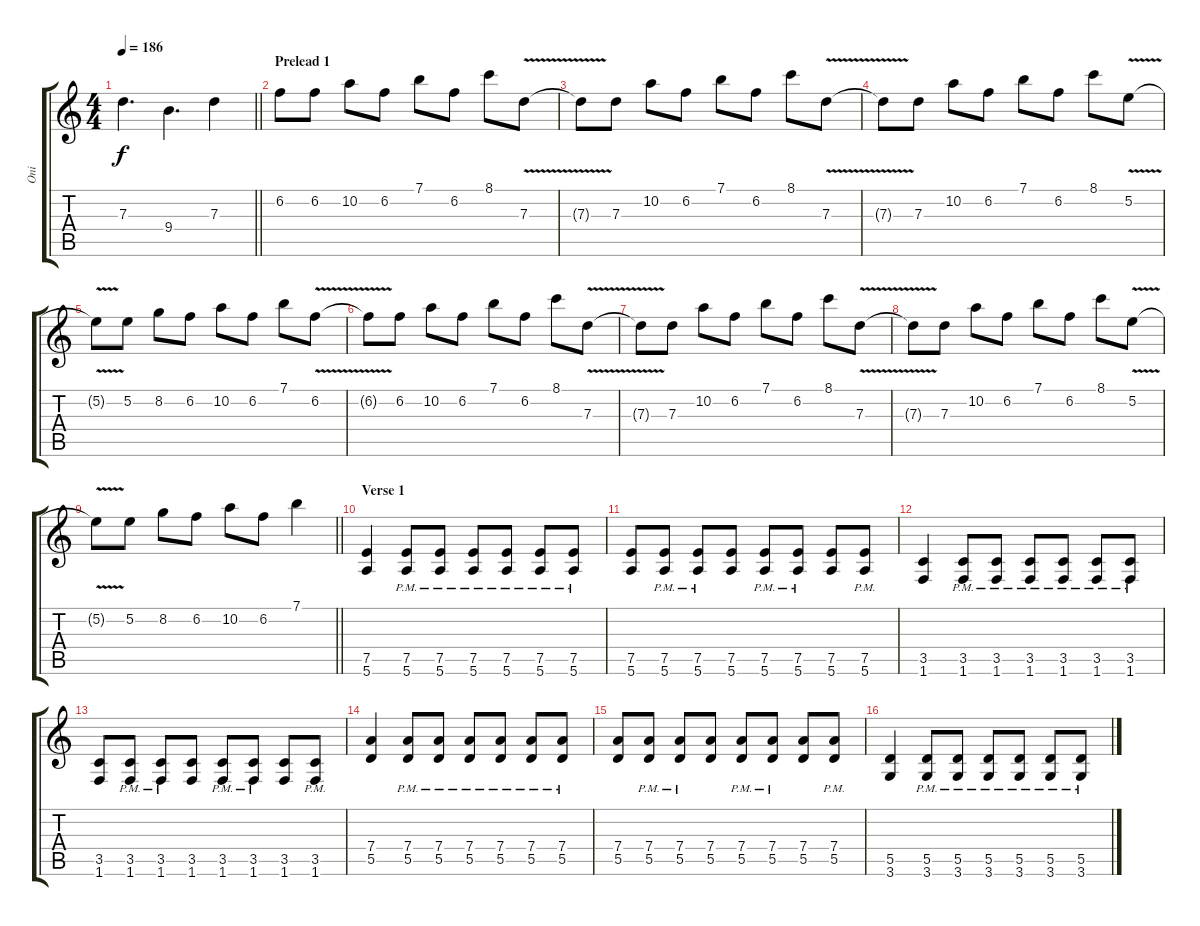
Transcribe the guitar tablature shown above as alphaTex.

\track ("Oni" "Oni") {instrument distortionguitar}
\staff {score tabs}
\tuning (E4 B3 G3 D3 A2 E2) {hide}
\ts (4 4)
\tempo 186
\clef g2
\barLineRight lightlight
\ks c
7.3.4{d dy f} 9.4.4{d} 7.3.4 |
\section ("" "Prelead 1")
6.2.8 6.2.8 10.2.8 6.2.8 7.1.8 6.2.8 8.1.8 7.3{v}.8 |
7.3{t}.8 7.3.8 10.2.8 6.2.8 7.1.8 6.2.8 8.1.8 7.3{v}.8 |
7.3{t}.8 7.3.8 10.2.8 6.2.8 7.1.8 6.2.8 8.1.8 5.2{v}.8 |
5.2{t}.8 5.2.8 8.2.8 6.2.8 10.2.8 6.2.8 7.1.8 6.2{v}.8 |
6.2{t}.8 6.2.8 10.2.8 6.2.8 7.1.8 6.2.8 8.1.8 7.3{v}.8 |
7.3{t}.8 7.3.8 10.2.8 6.2.8 7.1.8 6.2.8 8.1.8 7.3{v}.8 |
7.3{t}.8 7.3.8 10.2.8 6.2.8 7.1.8 6.2.8 8.1.8 5.2{v}.8 |
\barLineRight lightlight
5.2{t}.8 5.2.8 8.2.8 6.2.8 10.2.8 6.2.8 7.1.4 |
\section ("" "Verse 1")
(7.5 5.6).4 (7.5{pm} 5.6{pm}).8 (7.5{pm} 5.6{pm}).8 (7.5{pm} 5.6{pm}).8 (7.5{pm} 5.6{pm}).8 (7.5{pm} 5.6{pm}).8 (7.5{pm} 5.6{pm}).8 |
(7.5 5.6).8 (7.5{pm} 5.6{pm}).8 (7.5{pm} 5.6{pm}).8 (7.5 5.6).8 (7.5{pm} 5.6{pm}).8 (7.5{pm} 5.6{pm}).8 (7.5 5.6).8 (7.5{pm} 5.6{pm}).8 |
(3.5 1.6).4 (3.5{pm} 1.6{pm}).8 (3.5{pm} 1.6{pm}).8 (3.5{pm} 1.6{pm}).8 (3.5{pm} 1.6{pm}).8 (3.5{pm} 1.6{pm}).8 (3.5{pm} 1.6{pm}).8 |
(3.5 1.6).8 (3.5{pm} 1.6{pm}).8 (3.5{pm} 1.6{pm}).8 (3.5 1.6).8 (3.5{pm} 1.6{pm}).8 (3.5{pm} 1.6{pm}).8 (3.5 1.6).8 (3.5{pm} 1.6{pm}).8 |
(7.4 5.5).4 (7.4 5.5{pm}).8 (7.4 5.5{pm}).8 (7.4 5.5{pm}).8 (7.4 5.5{pm}).8 (7.4 5.5{pm}).8 (7.4 5.5{pm}).8 |
(7.4 5.5).8 (7.4 5.5{pm}).8 (7.4 5.5{pm}).8 (7.4 5.5).8 (7.4 5.5{pm}).8 (7.4 5.5{pm}).8 (7.4 5.5).8 (7.4 5.5{pm}).8 |
(5.5 3.6).4 (5.5{pm} 3.6{pm}).8 (5.5{pm} 3.6{pm}).8 (5.5{pm} 3.6{pm}).8 (5.5{pm} 3.6{pm}).8 (5.5{pm} 3.6{pm}).8 (5.5{pm} 3.6{pm}).8
